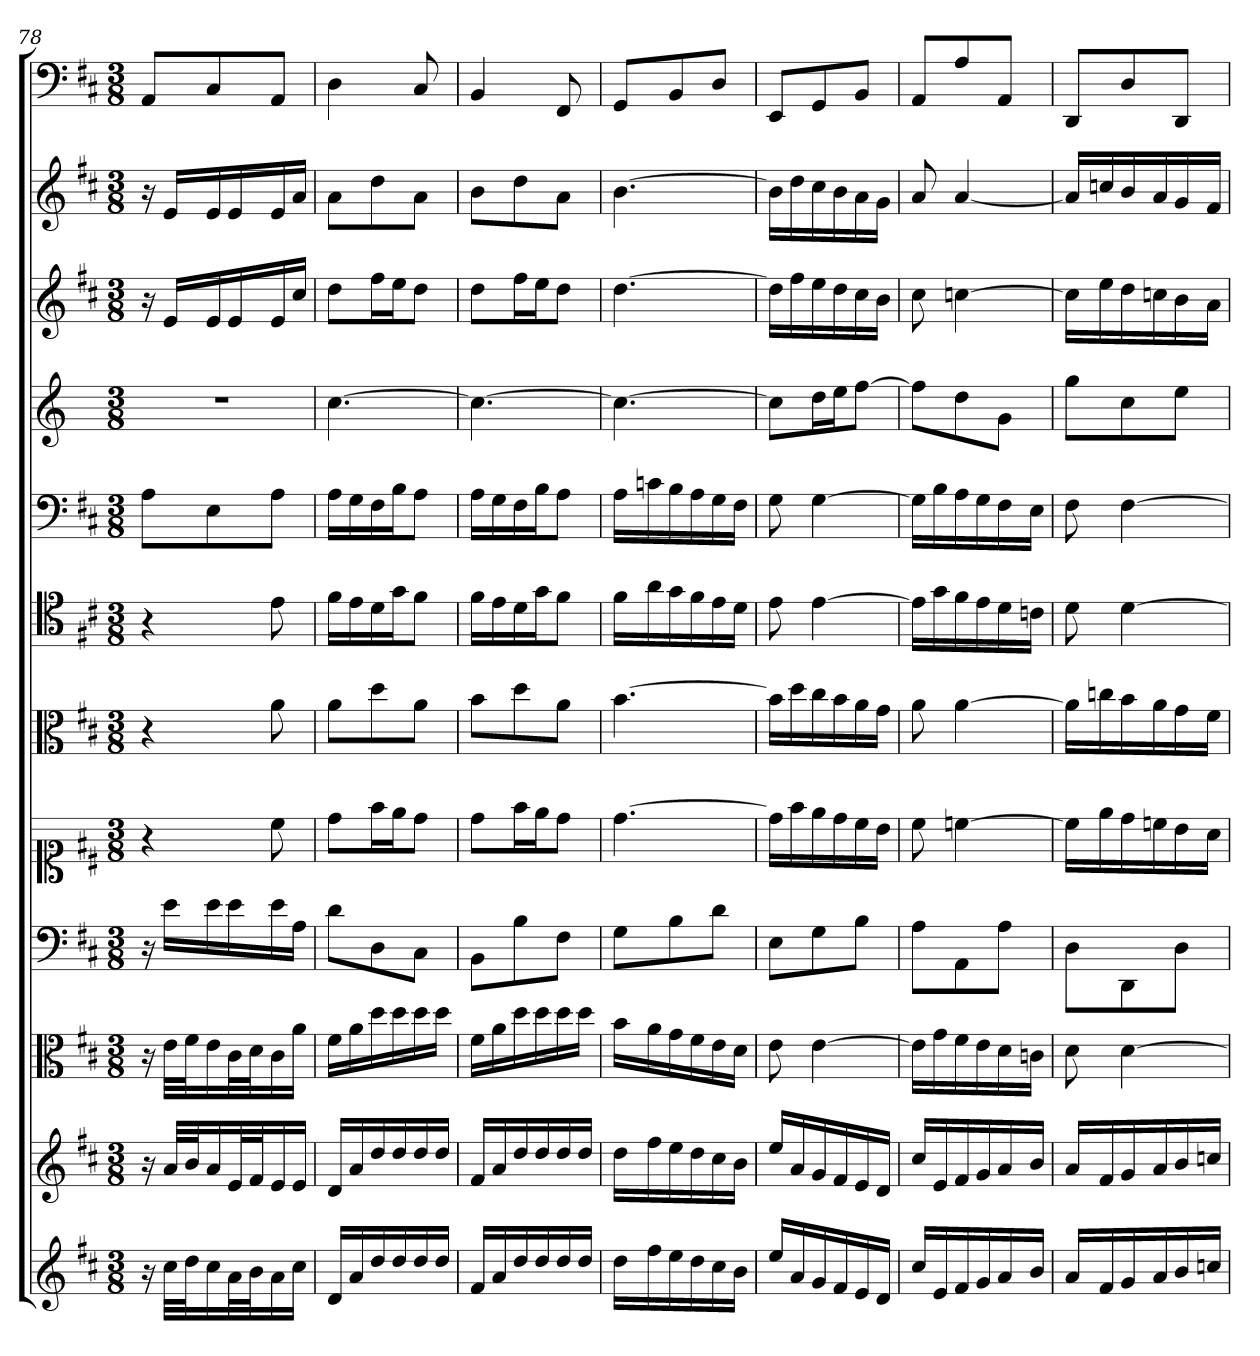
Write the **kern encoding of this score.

**kern	**kern	**kern	**kern	**kern	**kern	**kern	**kern	**kern	**kern	**kern	**kern
*part12	*part11	*part10	*part9	*part8	*part7	*part6	*part5	*part4	*part3	*part2	*part1
*staff12	*staff11	*staff10	*staff9	*staff8	*staff7	*staff6	*staff5	*staff4	*staff3	*staff2	*staff1
*	*	*clefC3	*clefF4	*clefC1	*clefC3	*clefC4	*clefF4	*	*	*	*clefF4
*k[f#c#]	*k[f#c#]	*k[f#c#]	*k[f#c#]	*k[f#c#]	*k[f#c#]	*k[f#c#]	*k[f#c#]	*k[]	*k[f#c#]	*k[f#c#]	*k[f#c#]
*D:	*D:	*D:	*D:	*D:	*D:	*D:	*D:	*	*D:	*D:	*D:
*M3/8	*M3/8	*M3/8	*M3/8	*M3/8	*M3/8	*M3/8	*M3/8	*M3/8	*M3/8	*M3/8	*M3/8
=78	=78	=78	=78	=78	=78	=78	=78	=78	=78	=78	=78
16r	16r	16r	16r	4r	4r	4r	8A\L	4.r	16r	16r	8AA/L
32cc#LLL	32aLLL	32e\LLL	16e\LL	.	.	.	.	.	16eLL	16eLL	.
32ddJ	32bJ	32f#\J	.	.	.	.	.	.	.	.	.
16cc#	16a	16e\	16e\	.	.	.	8E\	.	16e	16e	8C#/
32aL	32eL	32c#\L	16e\	.	.	.	.	.	16e	16e	.
32bJ	32f#J	32d\J	.	.	.	.	.	.	.	.	.
16a	16e	16c#\	16e\	8cc#	8a	8e	8A\J	.	16e	16e	8AA/J
16cc#JJ	16eJJ	16a\JJ	16A\JJ	.	.	.	.	.	16cc#JJ	16aJJ	.
=79	=79	=79	=79	=79	=79	=79	=79	=79	=79	=79	=79
16dLL	16dLL	16f#\LL	8d\L	8dd\L	8a\L	16f#\LL	16A\LL	[4.cc	8ddL	8aL	4D
16a	16a	16a\	.	.	.	16e\	16G\	.	.	.	.
16dd	16dd	16dd\	8D\	16ff#\L	8dd\	16d\	16F#\	.	16ff#L	8dd	.
16dd	16dd	16dd\	.	16ee\J	.	16g\J	16B\J	.	16eeJ	.	.
16dd	16dd	16dd\	8C#\J	8dd\J	8a\J	8f#\J	8A\J	.	8ddJ	8aJ	8C#
16ddJJ	16ddJJ	16dd\JJ	.	.	.	.	.	.	.	.	.
=80	=80	=80	=80	=80	=80	=80	=80	=80	=80	=80	=80
16f#LL	16f#LL	16f#\LL	8BB\L	8dd\L	8b\L	16f#\LL	16A\LL	4.cc_	8ddL	8bL	4BB
16a	16a	16a\	.	.	.	16e\	16G\	.	.	.	.
16dd	16dd	16dd\	8B\	16ff#\L	8dd\	16d\	16F#\	.	16ff#L	8dd	.
16dd	16dd	16dd\	.	16ee\J	.	16g\J	16B\J	.	16eeJ	.	.
16dd	16dd	16dd\	8F#\J	8dd\J	8a\J	8f#\J	8A\J	.	8ddJ	8aJ	8FF#
16ddJJ	16ddJJ	16dd\JJ	.	.	.	.	.	.	.	.	.
=81	=81	=81	=81	=81	=81	=81	=81	=81	=81	=81	=81
16ddLL	16ddLL	16b\LL	8G\L	[4.dd	[4.b	16f#\LL	16A\LL	4.cc_	[4.dd	[4.b	8GG/L
16ff#	16ff#	16a\	.	.	.	16a\	16cn\	.	.	.	.
16ee	16ee	16g\	8B\	.	.	16g\	16B\	.	.	.	8BB/
16dd	16dd	16f#\	.	.	.	16f#\	16A\	.	.	.	.
16cc#	16cc#	16e\	8d\J	.	.	16e\	16G\	.	.	.	8D/J
16bJJ	16bJJ	16d\JJ	.	.	.	16d\JJ	16F#\JJ	.	.	.	.
=82	=82	=82	=82	=82	=82	=82	=82	=82	=82	=82	=82
16eeLL	16eeLL	8e	8E\L	16dd\LL]	16b\LL]	8e	8G	8ccL]	16ddLL]	16bLL]	8EE/L
16a	16a	.	.	16ff#\	16dd\	.	.	.	16ff#	16dd	.
16g	16g	[4e	8G\	16ee\	16cc#\	[4e	[4G	16ddL	16ee	16cc#	8GG/
16f#	16f#	.	.	16dd\	16b\	.	.	16eeJ	16dd	16b	.
16e	16e	.	8B\J	16cc#\	16a\	.	.	[8ffJ	16cc#	16a	8BB/J
16dJJ	16dJJ	.	.	16b\JJ	16g\JJ	.	.	.	16bJJ	16gJJ	.
=83	=83	=83	=83	=83	=83	=83	=83	=83	=83	=83	=83
16cc#LL	16cc#LL	16e\LL]	8A\L	8cc#	8a	16e\LL]	16G\LL]	8ffL]	8cc#	8a	8AA/L
16e	16e	16g\	.	.	.	16g\	16B\	.	.	.	.
16f#	16f#	16f#\	8AA\	[4ccn	[4a	16f#\	16A\	8dd	[4ccn	[4a	8A/
16g	16g	16e\	.	.	.	16e\	16G\	.	.	.	.
16a	16a	16d\	8A\J	.	.	16d\	16F#\	8gJ	.	.	8AA/J
16bJJ	16bJJ	16cn\JJ	.	.	.	16cn\JJ	16E\JJ	.	.	.	.
=84	=84	=84	=84	=84	=84	=84	=84	=84	=84	=84	=84
16aLL	16aLL	8d	8D\L	16cc\LL]	16a\LL]	8d	8F#	8ggL	16ccLL]	16aLL]	8DD/L
16f#	16f#	.	.	16ee\	16ccn\	.	.	.	16ee	16ccn	.
16g	16g	[4d	8DD\	16dd\	16b\	[4d	[4F#	8cc	16dd	16b	8D/
16a	16a	.	.	16ccn\	16a\	.	.	.	16ccn	16a	.
16b	16b	.	8D\J	16b\	16g\	.	.	8eeJ	16b	16g	8DD/J
16ccnJJ	16ccnJJ	.	.	16a\JJ	16f#\JJ	.	.	.	16aJJ	16f#JJ	.
=	=	=	=	=	=	=	=	=	=	=	=
*-	*-	*-	*-	*-	*-	*-	*-	*-	*-	*-	*-
